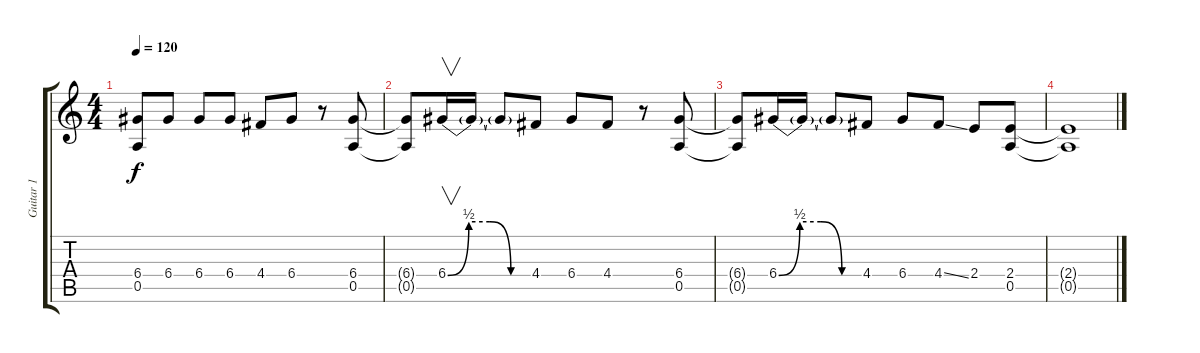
\track ("Guitar 1" "Guitar 1") {instrument distortionguitar}
\staff {score tabs}
\tuning (E4 B3 G3 D3 A2 E2) {hide}
\ts (4 4)
\tempo 120
\clef g2
\ks c
(6.4{t} 0.5{t}).8{dy f} 6.4.8 6.4.8 6.4.8 4.4.8 6.4.8 r.8 (6.4 0.5).8 |
(6.4{t} 0.5{t}).8 6.4{be (custom 0 0 15 2 30 2 45 0 60 0)}.16{v} 6.4{t}.16 6.4{t}.8 4.4.8 6.4.8 4.4.8 r.8 (6.4 0.5).8 |
(6.4{t} 0.5{t}).8 6.4{be (custom 0 0 15 2 30 2 45 0 60 0)}.16 6.4{t}.16 6.4{t}.8 4.4.8 6.4.8 4.4{ss}.8 2.4.8 (2.4 0.5).8 |
(2.4{t} 0.5{t}).1
